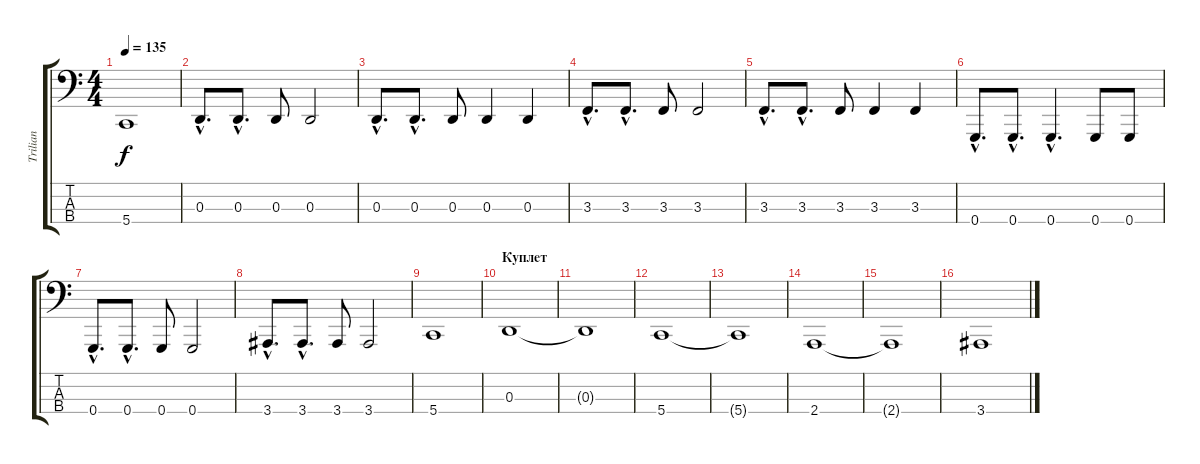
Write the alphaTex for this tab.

\track ("Trilian" "Trilian") {instrument electricbasspick}
\staff {score tabs}
\tuning (C2 G1 D1 G0) {hide}
\ts (4 4)
\tempo 135
\clef f4
\ks c
5.4.1{dy f} |
0.3{hac}.8{d} 0.3{hac}.8{d} 0.3.8 0.3.2 |
0.3{hac}.8{d} 0.3{hac}.8{d} 0.3.8 0.3.4 0.3.4 |
3.3{hac}.8{d} 3.3{hac}.8{d} 3.3.8 3.3.2 |
3.3{hac}.8{d} 3.3{hac}.8{d} 3.3.8 3.3.4 3.3.4 |
0.4{hac}.8{d} 0.4{hac}.8{d} 0.4{hac}.4{d} 0.4.8 0.4.8 |
0.4{hac}.8{d} 0.4{hac}.8{d} 0.4.8 0.4.2 |
3.4{hac}.8{d} 3.4{hac}.8{d} 3.4.8 3.4.2 |
5.4.1 |
\section ("" "Куплет")
0.3.1 |
0.3{t}.1 |
5.4.1 |
5.4{t}.1 |
2.4.1 |
2.4{t}.1 |
3.4.1
